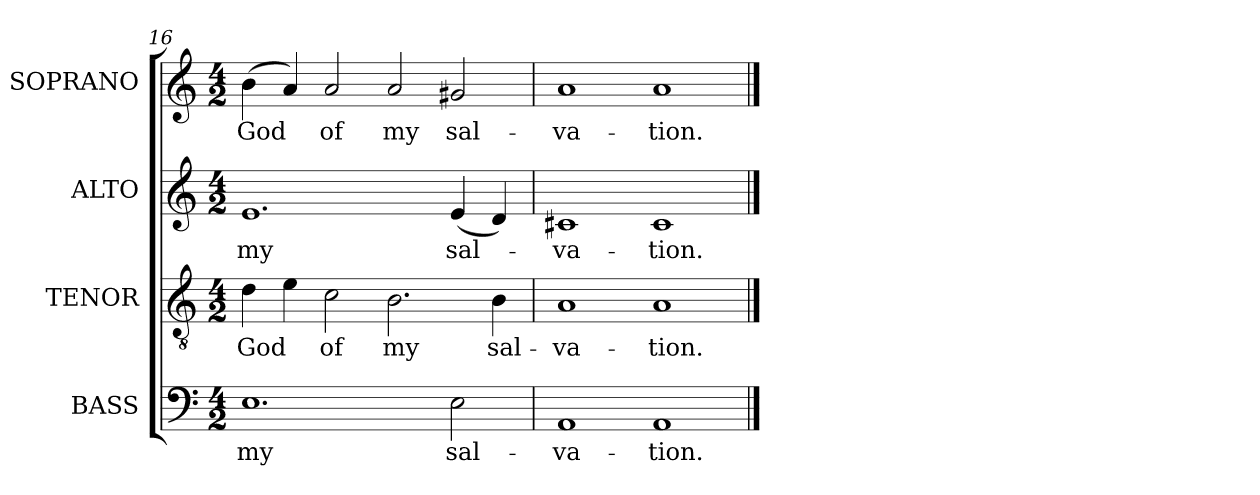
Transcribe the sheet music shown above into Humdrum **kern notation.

**kern	**text	**kern	**text	**kern	**text	**kern	**text
*part4	*part4	*part3	*part3	*part2	*part2	*part1	*part1
*staff4	*staff4	*staff3	*staff3	*staff2	*staff2	*staff1	*staff1
*I"BASS	*	*I"TENOR	*	*I"ALTO	*	*I"SOPRANO	*
*I'B.	*	*I'T.	*	*I'A.	*	*I'S.	*
*clefF4	*	*clefGv2	*	*clefG2	*	*clefG2	*
*	*	*ITrd7c12	*	*	*	*	*
*k[]	*	*k[]	*	*k[]	*	*k[]	*
*C:	*	*C:	*	*C:	*	*C:	*
*M4/2	*	*M4/2	*	*M4/2	*	*M4/2	*
=16	=16	=16	=16	=16	=16	=16	=16
!	!LO:LY:b:color=#000000	!	!	!	!	!	!
!	!	!	!LO:LY:b:color=#000000	!	!	!	!
!	!	!	!	!	!LO:LY:b:color=#000000	!	!
!	!	!	!	!	!	!	!LO:LY:b:color=#000000
1.Ei	my	4Di\	God	1.ei	my	(4bi\	God
.	.	4Ei\	.	.	.	4ai/)	.
!	!	!	!LO:LY:b:color=#000000	!	!	!	!
!	!	!	!	!	!	!	!LO:LY:b:color=#000000
.	.	2Ci\	of	.	.	2ai/	of
!	!	!	!LO:LY:b:color=#000000	!	!	!	!
!	!	!	!	!	!	!	!LO:LY:b:color=#000000
.	.	2.BBi\	my	.	.	2ai/	my
!	!LO:LY:b:color=#000000	!	!	!	!	!	!
!	!	!	!	!	!LO:LY:b:color=#000000	!	!
!	!	!	!	!	!	!	!LO:LY:b:color=#000000
2Ei\	sal-	.	.	(4ei/	sal-	2g#Xi/	sal-
!	!	!	!LO:LY:b:color=#000000	!	!	!	!
.	.	4BBi\	sal-	4di/)	.	.	.
=17	=17	=17	=17	=17	=17	=17	=17
!	!LO:LY:b:color=#000000	!	!	!	!	!	!
!	!	!	!LO:LY:b:color=#000000	!	!	!	!
!	!	!	!	!	!LO:LY:b:color=#000000	!	!
!	!	!	!	!	!	!	!LO:LY:b:color=#000000
1AAi	-va-	1AAi	-va-	1c#Xi	-va-	1ai	-va-
!	!LO:LY:b:color=#000000	!	!	!	!	!	!
!	!	!	!LO:LY:b:color=#000000	!	!	!	!
!	!	!	!	!	!LO:LY:b:color=#000000	!	!
!	!	!	!	!	!	!	!LO:LY:b:color=#000000
1AAi	-tion.	1AAi	-tion.	1c#i	-tion.	1ai	-tion.
==	==	==	==	==	==	==	==
*-	*-	*-	*-	*-	*-	*-	*-
